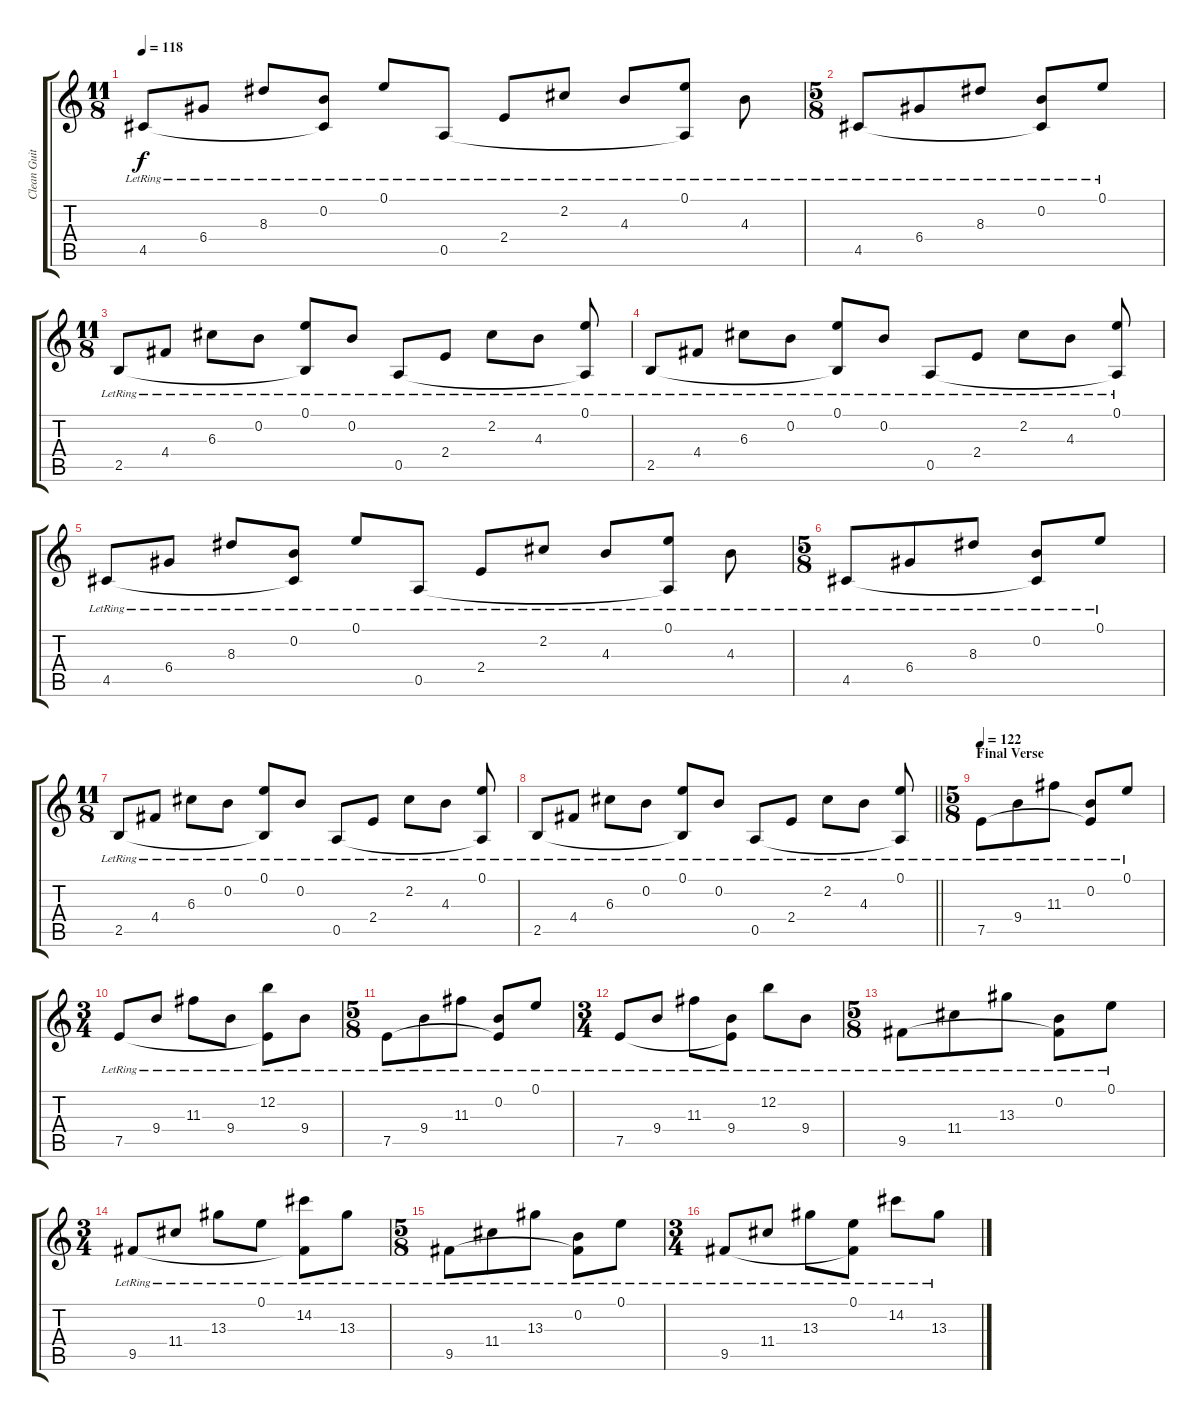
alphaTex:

\track ("Clean Guitar" "Clean Guit") {instrument electricguitarclean}
\staff {score tabs}
\tuning (E4 B3 G3 D3 A2 E2) {hide}
\ts (11 8)
\tempo 118
\clef g2
\ks c
4.5{lr}.8{dy f} 6.4{lr}.8 8.3{lr}.8 (0.2{lr} 4.5{t}).8 0.1{lr}.8 0.5{lr}.8 2.4{lr}.8 2.2{lr}.8 4.3{lr}.8 (0.1{lr} 0.5{t}).8 4.3{lr}.8 |
\ts (5 8)
4.5{lr}.8 6.4{lr}.8 8.3{lr}.8 (0.2{lr} 4.5{t}).8 0.1{lr}.8 |
\ts (11 8)
2.5{lr}.8 4.4{lr}.8 6.3{lr}.8 0.2{lr}.8 (0.1{lr} 2.5{t}).8 0.2{lr}.8 0.5{lr}.8 2.4{lr}.8 2.2{lr}.8 4.3{lr}.8 (0.1{lr} 0.5{t}).8 |
2.5{lr}.8 4.4{lr}.8 6.3{lr}.8 0.2{lr}.8 (0.1{lr} 2.5{t}).8 0.2{lr}.8 0.5{lr}.8 2.4{lr}.8 2.2{lr}.8 4.3{lr}.8 (0.1{lr} 0.5{t}).8 |
4.5{lr}.8 6.4{lr}.8 8.3{lr}.8 (0.2{lr} 4.5{t}).8 0.1{lr}.8 0.5{lr}.8 2.4{lr}.8 2.2{lr}.8 4.3{lr}.8 (0.1{lr} 0.5{t}).8 4.3{lr}.8 |
\ts (5 8)
4.5{lr}.8 6.4{lr}.8 8.3{lr}.8 (0.2{lr} 4.5{t}).8 0.1{lr}.8 |
\ts (11 8)
2.5{lr}.8 4.4{lr}.8 6.3{lr}.8 0.2{lr}.8 (0.1{lr} 2.5{t}).8 0.2{lr}.8 0.5{lr}.8 2.4{lr}.8 2.2{lr}.8 4.3{lr}.8 (0.1{lr} 0.5{t}).8 |
\barLineRight lightlight
2.5{lr}.8 4.4{lr}.8 6.3{lr}.8 0.2{lr}.8 (0.1{lr} 2.5{t}).8 0.2{lr}.8 0.5{lr}.8 2.4{lr}.8 2.2{lr}.8 4.3{lr}.8 (0.1{lr} 0.5{t}).8 |
\ts (5 8)
\section ("" "Final Verse")
\tempo 122
7.5{lr}.8 9.4{lr}.8 11.3{lr}.8 (0.2{lr} 7.5{t}).8 0.1{lr}.8 |
\ts (3 4)
7.5{lr}.8 9.4{lr}.8 11.3{lr}.8 9.4{lr}.8 (12.2{lr} 7.5{t}).8 9.4{lr}.8 |
\ts (5 8)
7.5{lr}.8 9.4{lr}.8 11.3{lr}.8 (0.2{lr} 7.5{t}).8 0.1{lr}.8 |
\ts (3 4)
7.5{lr}.8 9.4{lr}.8 11.3{lr}.8 (9.4{lr} 7.5{t}).8 12.2{lr}.8 9.4{lr}.8 |
\ts (5 8)
9.5{lr}.8 11.4{lr}.8 13.3{lr}.8 (0.2{lr} 9.5{t}).8 0.1{lr}.8 |
\ts (3 4)
9.5{lr}.8 11.4{lr}.8 13.3{lr}.8 0.1{lr}.8 (14.2{lr} 9.5{t}).8 13.3{lr}.8 |
\ts (5 8)
9.5{lr}.8 11.4{lr}.8 13.3{lr}.8 (0.2{lr} 9.5{t}).8 0.1{lr}.8 |
\ts (3 4)
9.5{lr}.8 11.4{lr}.8 13.3{lr}.8 (0.1{lr} 9.5{t}).8 14.2{lr}.8 13.3{lr}.8
